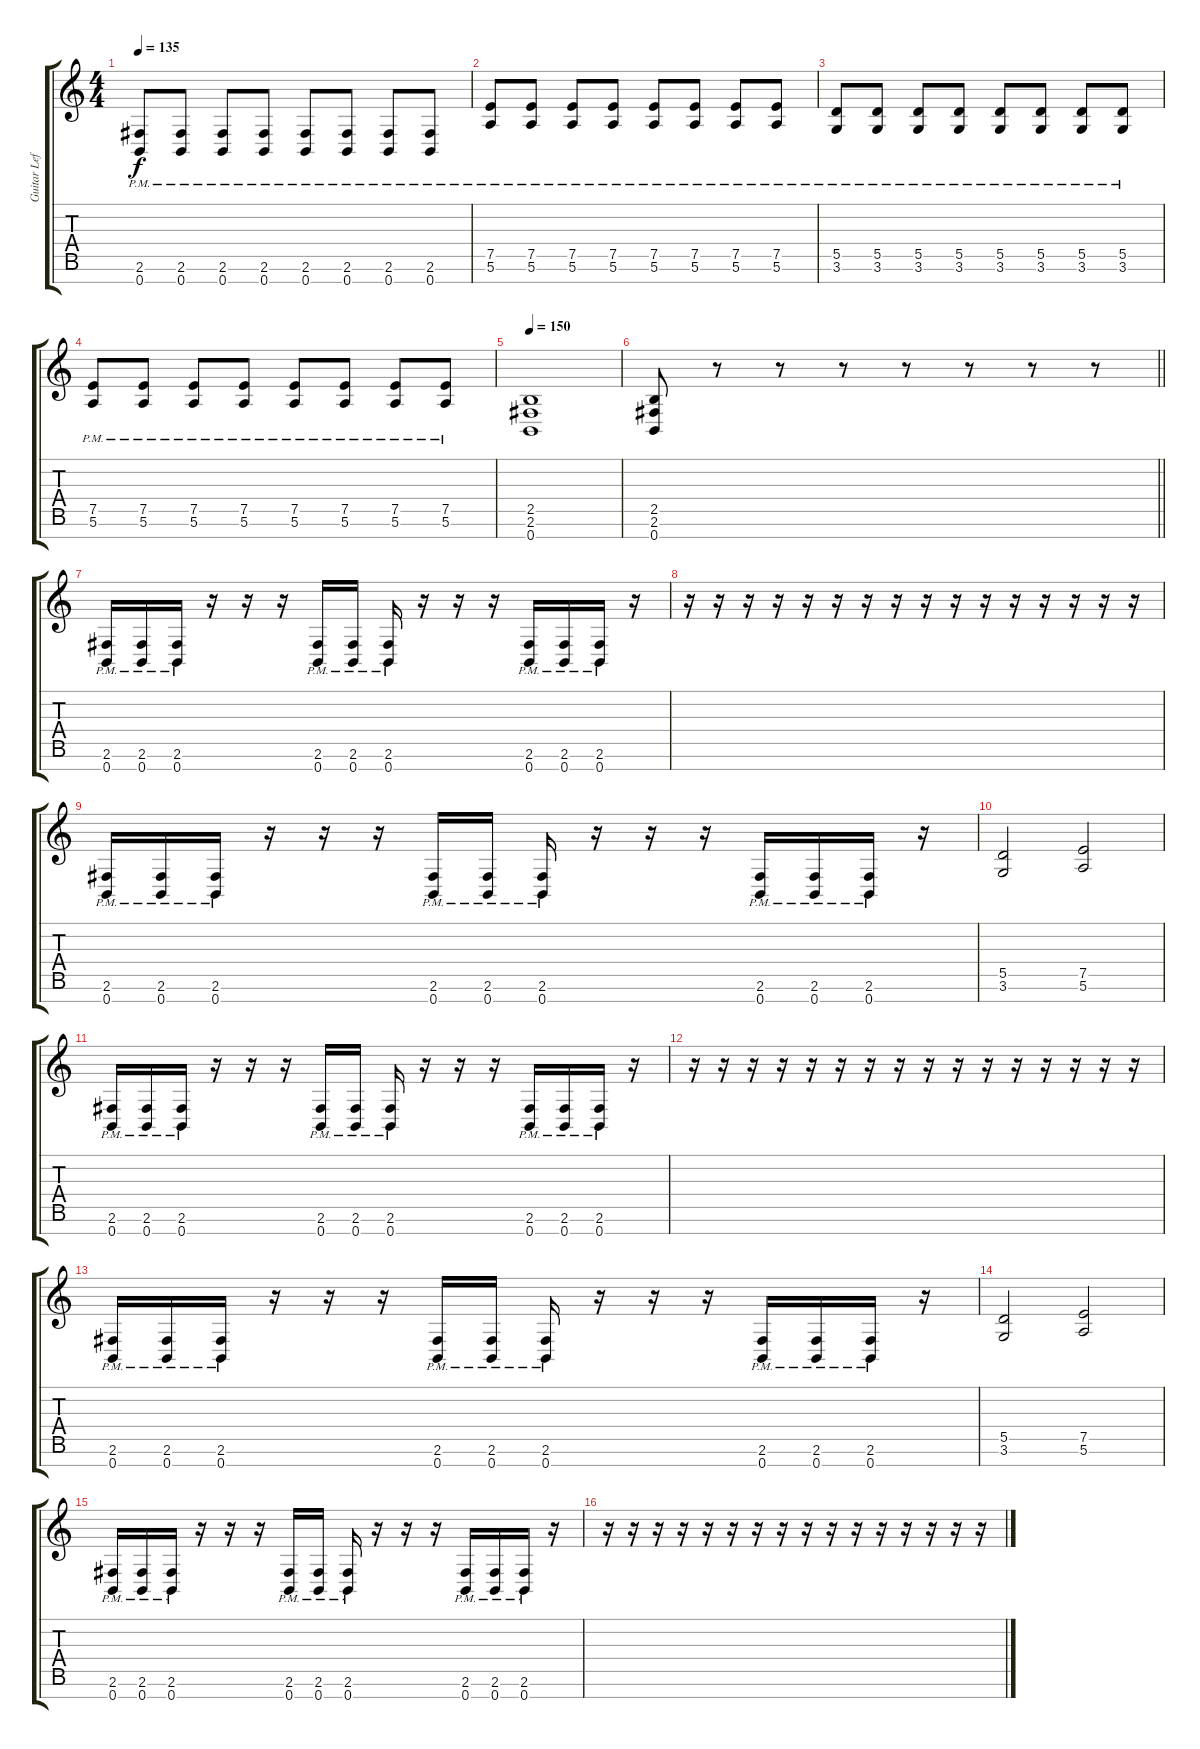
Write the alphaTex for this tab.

\track ("Guitar Left" "Guitar Lef") {instrument distortionguitar}
\staff {score tabs}
\tuning (E4 B3 G3 D3 A2 E2 B1) {hide}
\ts (4 4)
\tempo 135
\clef g2
\ks c
(2.6{pm} 0.7{pm}).8{dy f} (2.6{pm} 0.7{pm}).8 (2.6{pm} 0.7{pm}).8 (2.6{pm} 0.7{pm}).8 (2.6{pm} 0.7{pm}).8 (2.6{pm} 0.7{pm}).8 (2.6{pm} 0.7{pm}).8 (2.6{pm} 0.7{pm}).8 |
(7.5{pm} 5.6{pm}).8 (7.5{pm} 5.6{pm}).8 (7.5{pm} 5.6{pm}).8 (7.5{pm} 5.6{pm}).8 (7.5{pm} 5.6{pm}).8 (7.5{pm} 5.6{pm}).8 (7.5{pm} 5.6{pm}).8 (7.5{pm} 5.6{pm}).8 |
(5.5{pm} 3.6{pm}).8 (5.5{pm} 3.6{pm}).8 (5.5{pm} 3.6{pm}).8 (5.5{pm} 3.6{pm}).8 (5.5{pm} 3.6{pm}).8 (5.5{pm} 3.6{pm}).8 (5.5{pm} 3.6{pm}).8 (5.5{pm} 3.6{pm}).8 |
(7.5{pm} 5.6{pm}).8 (7.5{pm} 5.6{pm}).8 (7.5{pm} 5.6{pm}).8 (7.5{pm} 5.6{pm}).8 (7.5{pm} 5.6{pm}).8 (7.5{pm} 5.6{pm}).8 (7.5{pm} 5.6{pm}).8 (7.5{pm} 5.6{pm}).8 |
\tempo 150
(2.5 2.6 0.7).1 |
\barLineRight lightlight
(2.5 2.6 0.7).8 r.8 r.8 r.8 r.8 r.8 r.8 r.8 |
(2.6{pm} 0.7{pm}).16 (2.6{pm} 0.7{pm}).16 (2.6{pm} 0.7{pm}).16 r.16 r.16 r.16 (2.6{pm} 0.7{pm}).16 (2.6{pm} 0.7{pm}).16 (2.6{pm} 0.7{pm}).16 r.16 r.16 r.16 (2.6{pm} 0.7{pm}).16 (2.6{pm} 0.7{pm}).16 (2.6{pm} 0.7{pm}).16 r.16 |
r.16 r.16 r.16 r.16 r.16 r.16 r.16 r.16 r.16 r.16 r.16 r.16 r.16 r.16 r.16 r.16 |
(2.6{pm} 0.7{pm}).16 (2.6{pm} 0.7{pm}).16 (2.6{pm} 0.7{pm}).16 r.16 r.16 r.16 (2.6{pm} 0.7{pm}).16 (2.6{pm} 0.7{pm}).16 (2.6{pm} 0.7{pm}).16 r.16 r.16 r.16 (2.6{pm} 0.7{pm}).16 (2.6{pm} 0.7{pm}).16 (2.6{pm} 0.7{pm}).16 r.16 |
(5.5 3.6).2 (7.5 5.6).2 |
(2.6{pm} 0.7{pm}).16 (2.6{pm} 0.7{pm}).16 (2.6{pm} 0.7{pm}).16 r.16 r.16 r.16 (2.6{pm} 0.7{pm}).16 (2.6{pm} 0.7{pm}).16 (2.6{pm} 0.7{pm}).16 r.16 r.16 r.16 (2.6{pm} 0.7{pm}).16 (2.6{pm} 0.7{pm}).16 (2.6{pm} 0.7{pm}).16 r.16 |
r.16 r.16 r.16 r.16 r.16 r.16 r.16 r.16 r.16 r.16 r.16 r.16 r.16 r.16 r.16 r.16 |
(2.6{pm} 0.7{pm}).16 (2.6{pm} 0.7{pm}).16 (2.6{pm} 0.7{pm}).16 r.16 r.16 r.16 (2.6{pm} 0.7{pm}).16 (2.6{pm} 0.7{pm}).16 (2.6{pm} 0.7{pm}).16 r.16 r.16 r.16 (2.6{pm} 0.7{pm}).16 (2.6{pm} 0.7{pm}).16 (2.6{pm} 0.7{pm}).16 r.16 |
(5.5 3.6).2 (7.5 5.6).2 |
(2.6{pm} 0.7{pm}).16 (2.6{pm} 0.7{pm}).16 (2.6{pm} 0.7{pm}).16 r.16 r.16 r.16 (2.6{pm} 0.7{pm}).16 (2.6{pm} 0.7{pm}).16 (2.6{pm} 0.7{pm}).16 r.16 r.16 r.16 (2.6{pm} 0.7{pm}).16 (2.6{pm} 0.7{pm}).16 (2.6{pm} 0.7{pm}).16 r.16 |
r.16 r.16 r.16 r.16 r.16 r.16 r.16 r.16 r.16 r.16 r.16 r.16 r.16 r.16 r.16 r.16
